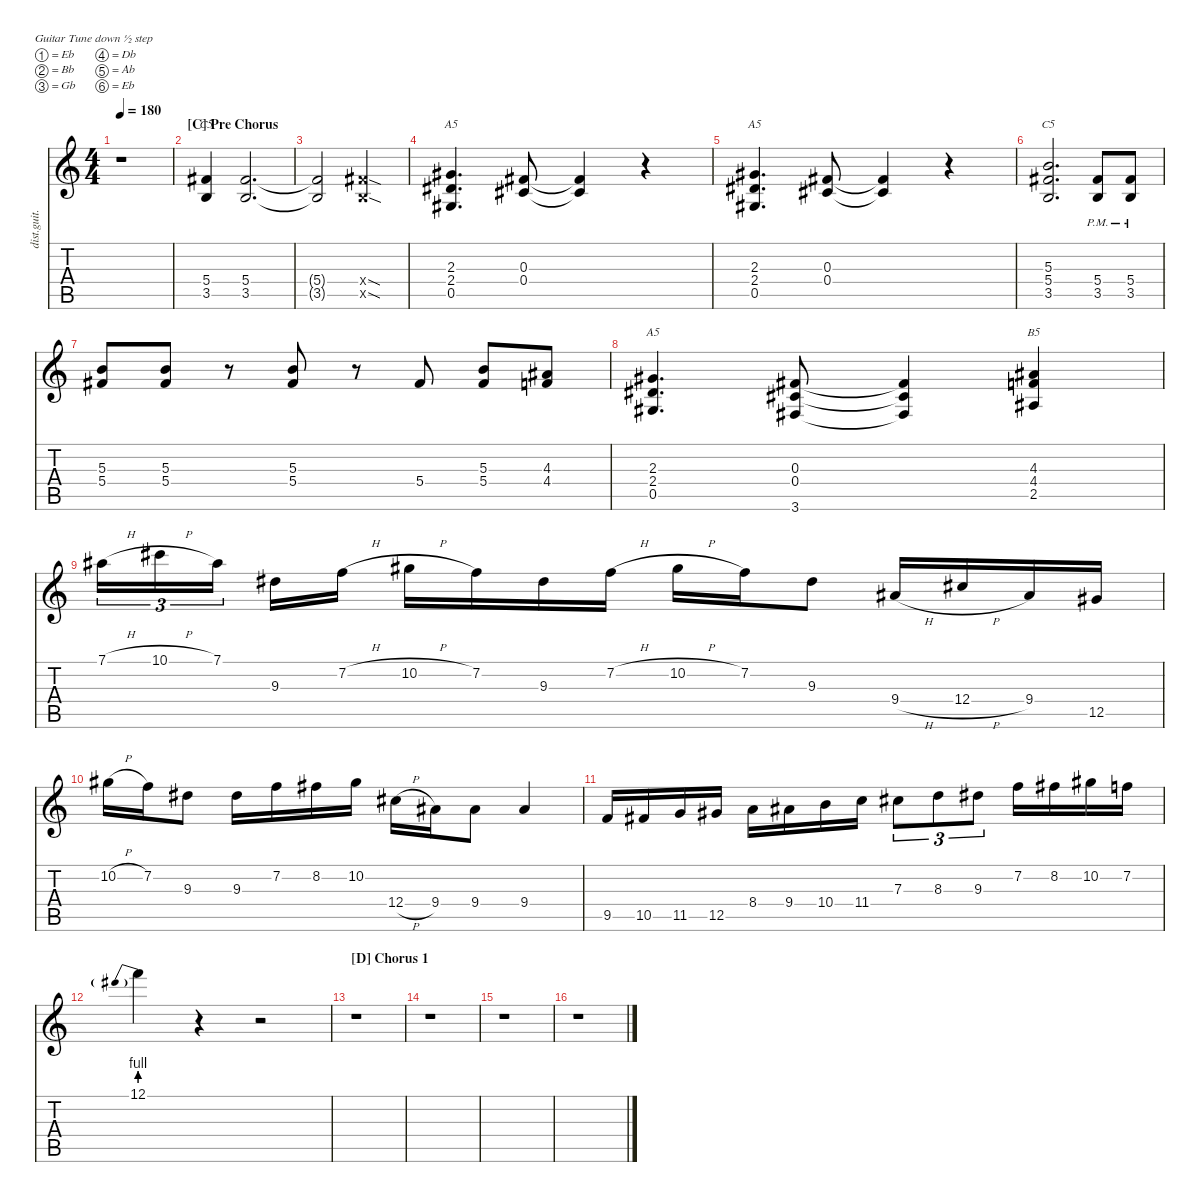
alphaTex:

\defaultSystemsLayout 4
\hideDynamics
\bracketExtendMode nobrackets
\otherSystemsTrackNameOrientation horizontal
\track (" Guitar 2" "dist.guit.") {instrument distortionguitar}
\staff {score tabs}
\tuning (Eb4 Bb3 Gb3 Db3 Ab2 Eb2)
\chord ("C5" x x x 5 3 x) {showdiagram false showfingering false}
\chord ("A5" x x 2 2 0 x) {showdiagram false showfingering false barre 2}
\chord ("C5" x x 5 5 3 x) {showdiagram false showfingering false}
\chord ("B5" x x 4 4 2 x) {showdiagram false showfingering false}
\ts (4 4)
\tempo 180
\clef g2
\ks c
r.1{dy mf beam Down} |
\section ("C" "Pre Chorus")
(3.5 5.4{acc #}).4{ch "C5" beam Up} (3.5 5.4{acc #}).2{d beam Up} |
(5.4{t acc #} 3.5{t}).2{beam Up} (3.5{sod x} 5.4{sod x acc #}).2{beam Up} |
(0.5{acc #} 2.4{acc #} 2.3{acc #}).4{d ch "A5" beam Up} (0.4{acc #} 0.3{acc #}).8{beam Up} (0.3{t acc #} 0.4{t acc #}).4{beam Up} r.4{beam Up} |
(0.5{acc #} 2.4{acc #} 2.3{acc #}).4{d ch "A5" beam Up} (0.4{acc #} 0.3{acc #}).8{beam Up} (0.3{t acc #} 0.4{t acc #}).4{beam Up} r.4{beam Up} |
(3.5 5.4{acc #} 5.3).2{d ch "C5" beam Up} (3.5{pm} 5.4{pm acc #}).8{beam Up} (3.5{pm} 5.4{pm acc #}).8{beam Up} |
(5.4{acc #} 5.3).8{beam Up} (5.3 5.4{acc #}).8{beam Up} r.8{beam Up} (5.4{acc #} 5.3).8{beam Up} r.8{beam Up} 5.4{acc #}.8{beam Up} (5.4{acc #} 5.3).8{beam Up} (4.3{acc #} 4.4).8{beam Up} |
(0.5{acc #} 2.4{acc #} 2.3{acc #}).4{d ch "A5" beam Up} (3.6{acc #} 0.4{acc #} 0.3{acc #}).8{beam Up} (0.3{t acc #} 0.4{t acc #} 3.6{t acc #}).4{beam Up} (2.5{acc #} 4.4 4.3{acc #}).4{ch "B5" beam Up} |
7.1{h acc #}.16{tu (3 2) beam Down} 10.1{h acc #}.16{tu (3 2) beam Down} 7.1{acc #}.16{tu (3 2) beam Down} 9.3{acc #}.16{beam Down} 7.2{h}.16{beam Down} 10.2{h acc #}.16{beam Down} 7.2.16{beam Down} 9.3{acc #}.16{beam Down} 7.2{h}.16{beam Down} 10.2{h acc #}.16{beam Down} 7.2.16{beam Down} 9.3{acc #}.8{beam Down} 9.4{h acc #}.16{beam Up} 12.4{h acc #}.16{beam Up} 9.4{acc #}.16{beam Up} 12.5{acc #}.16{beam Up} |
10.2{h acc #}.16{beam Down} 7.2.16{beam Down} 9.3{acc #}.8{beam Down} 9.3{acc #}.16{beam Down} 7.2.16{beam Down} 8.2{acc #}.16{beam Down} 10.2{acc #}.16{beam Down} 12.4{h acc #}.16{beam Down} 9.4{acc #}.16{beam Down} 9.4{acc #}.8{beam Down} 9.4{acc #}.4{beam Up} |
9.5.16{beam Up} 10.5{acc #}.16{beam Up} 11.5.16{beam Up} 12.5{acc #}.16{beam Up} 8.4.16{beam Down} 9.4{acc #}.16{beam Down} 10.4.16{beam Down} 11.4.16{beam Down} 7.3{acc #}.8{tu (3 2) beam Down} 8.3.8{tu (3 2) beam Down} 9.3{acc #}.8{tu (3 2) beam Down} 7.2.16{beam Down} 8.2{acc #}.16{beam Down} 10.2{acc #}.16{beam Down} 7.2.16{beam Down} |
12.1{be (prebend 0 4 60 4)}.4{beam Down} r.4{beam Down} r.2{beam Down} |
\section ("D" "Chorus 1")
r.1{beam Down} |
r.1{beam Down} |
r.1{beam Down} |
r.1{beam Down}
